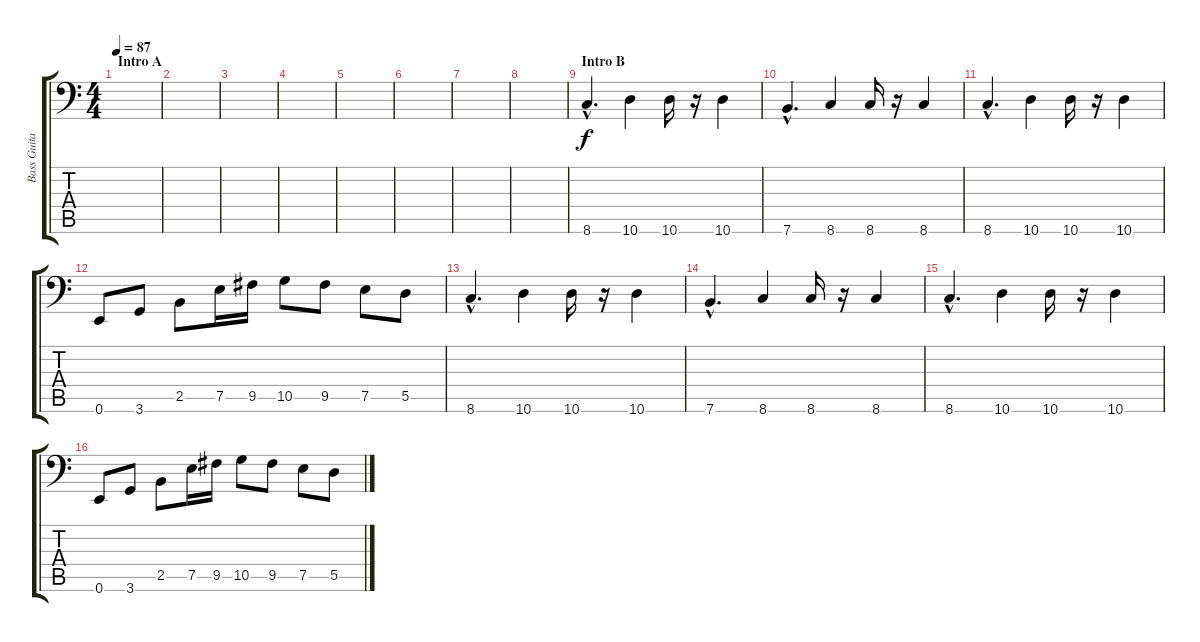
\track ("Bass Guitar" "Bass Guita") {instrument fretlessbass}
\staff {score tabs}
\tuning (E3 B2 G2 D2 A1 E1) {hide}
\ts (4 4)
\section ("" "Intro A")
\tempo 87
\clef f4
\ks c
|
|
|
|
|
|
|
|
\section ("" "Intro B")
8.6{hac}.4{d} 10.6.4 10.6.16 r.16 10.6.4 |
7.6{hac}.4{d} 8.6.4 8.6.16 r.16 8.6.4 |
8.6{hac}.4{d} 10.6.4 10.6.16 r.16 10.6.4 |
0.6.8 3.6.8 2.5.8 7.5.16 9.5.16 10.5.8 9.5.8 7.5.8 5.5.8 |
8.6{hac}.4{d} 10.6.4 10.6.16 r.16 10.6.4 |
7.6{hac}.4{d} 8.6.4 8.6.16 r.16 8.6.4 |
8.6{hac}.4{d} 10.6.4 10.6.16 r.16 10.6.4 |
0.6.8 3.6.8 2.5.8 7.5.16 9.5.16 10.5.8 9.5.8 7.5.8 5.5.8
